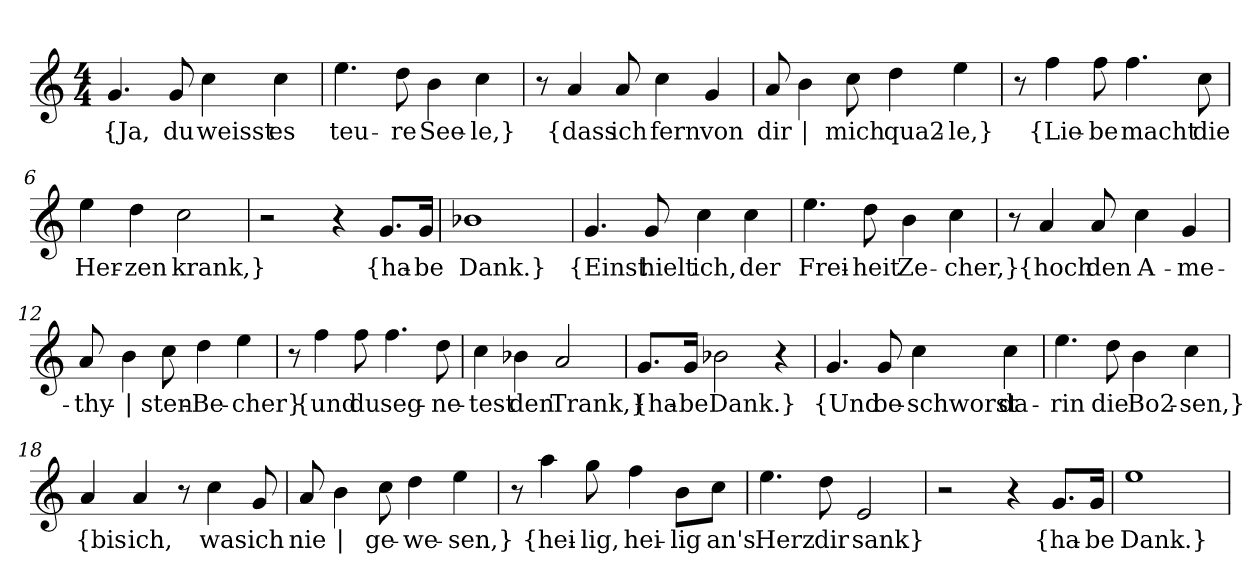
**kern	**text
*part1	*part1
*staff1	*staff1
*clefG2	*
*k[]	*
*M4/4	*
=1	=1
!	!LO:LY:b
4.g/	{Ja,
!	!LO:LY:b
8g/	du
!	!LO:LY:b
4cc\	weisst
!	!LO:LY:b
4cc\	es
=2	=2
!	!LO:LY:b
4.ee\	teu-
!	!LO:LY:b
8dd\	-re
!	!LO:LY:b
4b\	See-
!	!LO:LY:b
4cc\	-le,}
=3	=3
8r	.
!	!LO:LY:b
4a/	{dass
!	!LO:LY:b
8a/	ich
!	!LO:LY:b
4cc\	fern
!	!LO:LY:b
4g/	von
=4	=4
!	!LO:LY:b
8a/	dir
!	!LO:LY:b
4b\	|
!	!LO:LY:b
8cc\	mich
!	!LO:LY:b
4dd\	qua2-
!	!LO:LY:b
4ee\	-le,}
=5	=5
8r	.
!	!LO:LY:b
4ff\	{Lie-
!	!LO:LY:b
8ff\	-be
!	!LO:LY:b
4.ff\	macht
!	!LO:LY:b
8cc\	die
!!LO:LB:g=z
=6	=6
!	!LO:LY:b
4ee\	Her-
!	!LO:LY:b
4dd\	-zen
!	!LO:LY:b
2cc\	krank,}
=7	=7
2r	.
4r	.
!	!LO:LY:b
8.g/L	{ha-
!	!LO:LY:b
16g/Jk	-be
=8	=8
!	!LO:LY:b
1b-X	Dank.}
=9	=9
!	!LO:LY:b
4.g/	{Einst
!	!LO:LY:b
8g/	hielt
!	!LO:LY:b
4cc\	ich,
!	!LO:LY:b
4cc\	der
=10	=10
!	!LO:LY:b
4.ee\	Frei-
!	!LO:LY:b
8dd\	-heit
!	!LO:LY:b
4b\	Ze-
!	!LO:LY:b
4cc\	-cher,}
!!LO:LB:g=z
=11	=11
8r	.
!	!LO:LY:b
4a/	{hoch
!	!LO:LY:b
8a/	den
!	!LO:LY:b
4cc\	A-
!	!LO:LY:b
4g/	-me-
=12	=12
!	!LO:LY:b
8a/	-thy-
!	!LO:LY:b
4b\	|
!	!LO:LY:b
8cc\	-sten-
!	!LO:LY:b
4dd\	Be-
!	!LO:LY:b
4ee\	-cher}
=13	=13
8r	.
!	!LO:LY:b
4ff\	{und
!	!LO:LY:b
8ff\	du
!	!LO:LY:b
4.ff\	seg-
!	!LO:LY:b
8dd\	-ne-
=14	=14
!	!LO:LY:b
4cc\	-test
!	!LO:LY:b
4b-X\	den
!	!LO:LY:b
2a/	Trank,}
=15	=15
!	!LO:LY:b
8.g/L	{ha-
!	!LO:LY:b
16g/Jk	-be
!	!LO:LY:b
2b-X\	Dank.}
4r	.
!!LO:LB:g=z
=16	=16
!	!LO:LY:b
4.g/	{Und
!	!LO:LY:b
8g/	be-
!	!LO:LY:b
4cc\	-schworst
!	!LO:LY:b
4cc\	da-
=17	=17
!	!LO:LY:b
4.ee\	-rin
!	!LO:LY:b
8dd\	die
!	!LO:LY:b
4b\	Bo2-
!	!LO:LY:b
4cc\	-sen,}
=18	=18
!	!LO:LY:b
4a/	{bis
!	!LO:LY:b
4a/	ich,
8r	.
!	!LO:LY:b
4cc\	was
!	!LO:LY:b
8g/	ich
=19	=19
!	!LO:LY:b
8a/	nie
!	!LO:LY:b
4b\	|
!	!LO:LY:b
8cc\	ge-
!	!LO:LY:b
4dd\	-we-
!	!LO:LY:b
4ee\	-sen,}
!!LO:LB:g=z
=20	=20
8r	.
!	!LO:LY:b
4aa\	{hei-
!	!LO:LY:b
8gg\	-lig,
!	!LO:LY:b
4ff\	hei-
!	!LO:LY:b
8b\L	-lig
!	!LO:LY:b
8cc\J	an's
=21	=21
!	!LO:LY:b
4.ee\	Herz
!	!LO:LY:b
8dd\	dir
!	!LO:LY:b
2e/	sank}
=22	=22
2r	.
4r	.
!	!LO:LY:b
8.g/L	{ha-
!	!LO:LY:b
16g/Jk	-be
=23	=23
!	!LO:LY:b
1ee	Dank.}
=	=
*-	*-
